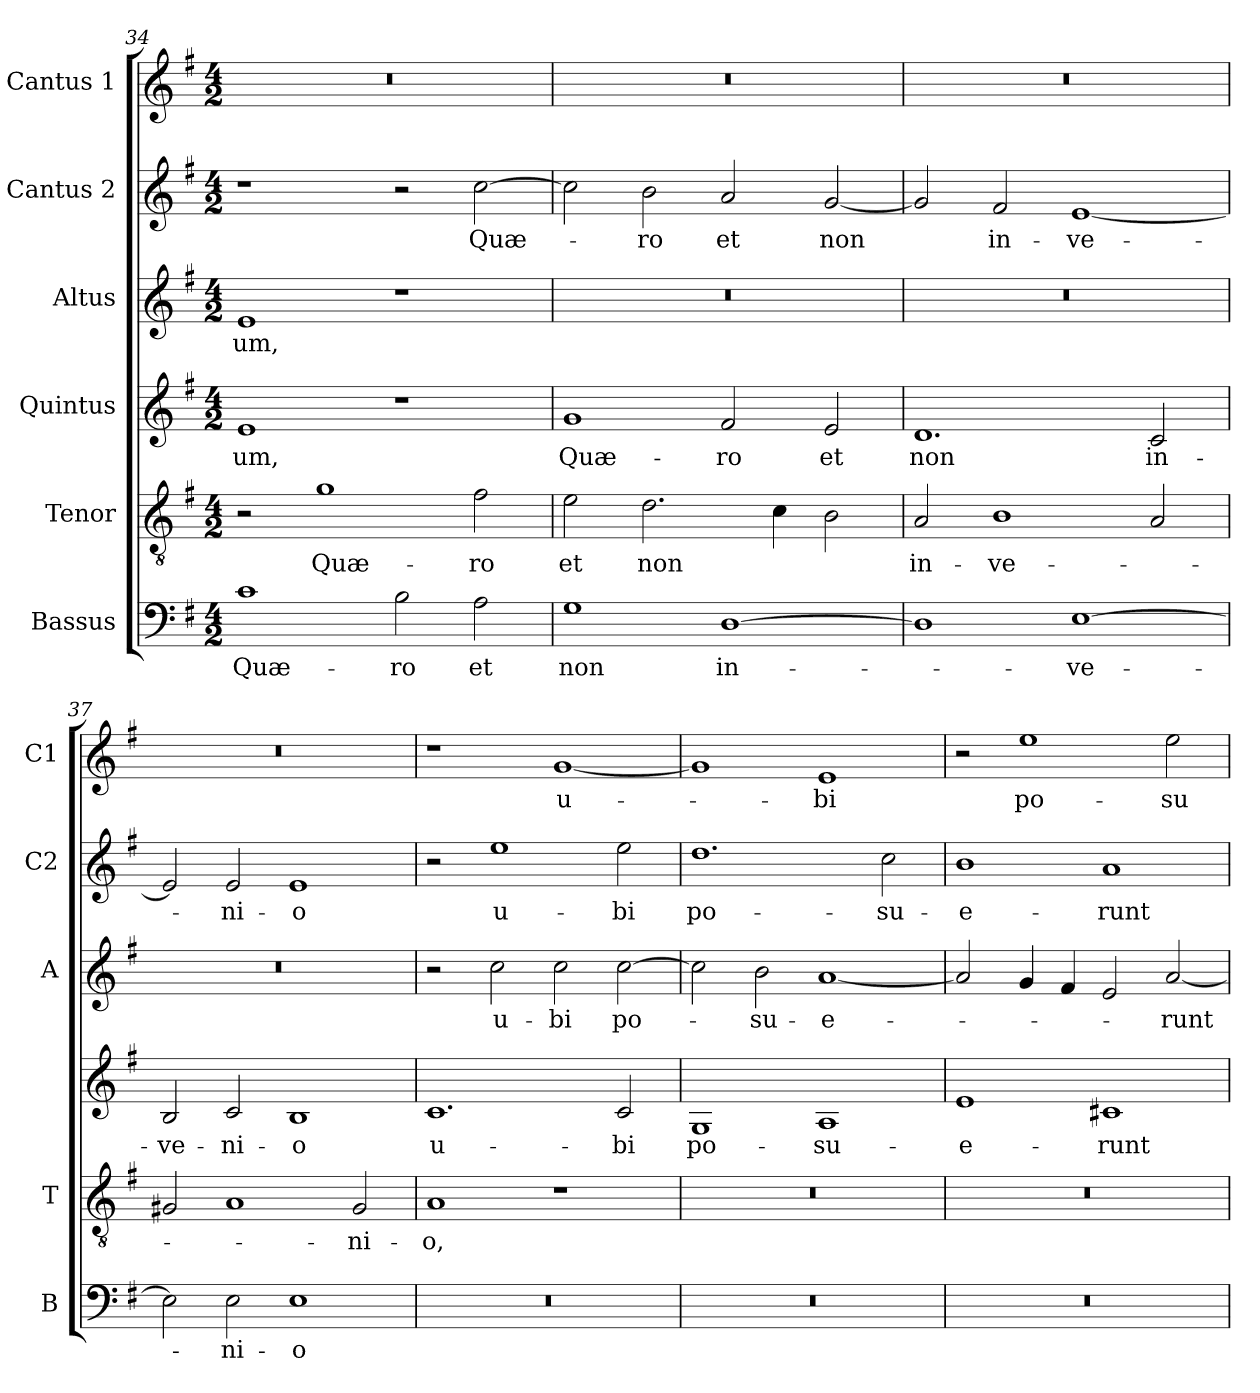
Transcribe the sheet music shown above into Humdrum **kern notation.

**kern	**text	**kern	**text	**kern	**text	**kern	**text	**kern	**text	**kern	**text
*part6	*part6	*part5	*part5	*part4	*part4	*part3	*part3	*part2	*part2	*part1	*part1
*staff6	*staff6	*staff5	*staff5	*staff4	*staff4	*staff3	*staff3	*staff2	*staff2	*staff1	*staff1
*I"Bassus	*	*I"Tenor	*	*I"Quintus	*	*I"Altus	*	*I"Cantus 2	*	*I"Cantus 1	*
*I'B	*	*I'T	*	*	*	*I'A	*	*I'C2	*	*I'C1	*
*clefF4	*	*clefGv2	*	*clefG2	*	*clefG2	*	*clefG2	*	*clefG2	*
*k[f#]	*	*k[f#]	*	*k[f#]	*	*k[f#]	*	*k[f#]	*	*k[f#]	*
*G:	*	*G:	*	*G:	*	*G:	*	*G:	*	*G:	*
*M4/2	*	*M4/2	*	*M4/2	*	*M4/2	*	*M4/2	*	*M4/2	*
=34	=34	=34	=34	=34	=34	=34	=34	=34	=34	=34	=34
!	!LO:LY:b	!	!	!	!LO:LY:b	!	!LO:LY:b	!	!	!	!
1c	Quæ-	2r	.	1e	-um,	1e	-um,	1r	.	0r	.
!	!	!	!LO:LY:b	!	!	!	!	!	!	!	!
.	.	1g	-Quæ-	.	.	.	.	.	.	.	.
!	!LO:LY:b	!	!	!	!	!	!	!	!	!	!
2B\	-ro	.	.	1r	.	1r	.	2r	.	.	.
!	!LO:LY:b	!	!LO:LY:b	!	!	!	!	!	!LO:LY:b	!	!
2A\	et	2f#\	-ro	.	.	.	.	[2cc\	Quæ-	.	.
=35	=35	=35	=35	=35	=35	=35	=35	=35	=35	=35	=35
!	!LO:LY:b	!	!LO:LY:b	!	!LO:LY:b	!	!	!	!	!	!
1G	non	2e\	et	1g	Quæ-	0r	.	2cc\]	.	0r	.
!	!	!	!LO:LY:b	!	!	!	!	!	!LO:LY:b	!	!
.	.	2.d\	non	.	.	.	.	2b\	-ro	.	.
!	!LO:LY:b	!	!	!	!LO:LY:b	!	!	!	!LO:LY:b	!	!
[1D	in-	.	.	2f#/	-ro	.	.	2a/	et	.	.
.	.	4c\	.	.	.	.	.	.	.	.	.
!	!	!	!	!	!LO:LY:b	!	!	!	!LO:LY:b	!	!
.	.	2B\	.	2e/	et	.	.	[2g/	non	.	.
=36	=36	=36	=36	=36	=36	=36	=36	=36	=36	=36	=36
!	!	!	!LO:LY:b	!	!LO:LY:b	!	!	!	!	!	!
1D]	.	2A/	in-	1.d	non	0r	.	2g/]	.	0r	.
!	!	!	!LO:LY:b	!	!	!	!	!	!LO:LY:b	!	!
.	.	1B	-ve-	.	.	.	.	2f#/	in-	.	.
!	!LO:LY:b	!	!	!	!	!	!	!	!LO:LY:b	!	!
[1E	-ve-	.	.	.	.	.	.	[1e	-ve-	.	.
!	!	!	!	!	!LO:LY:b	!	!	!	!	!	!
.	.	2A/	.	2c/	in-	.	.	.	.	.	.
=37	=37	=37	=37	=37	=37	=37	=37	=37	=37	=37	=37
!	!	!	!	!	!LO:LY:b	!	!	!	!	!	!
2E\]	.	2G#X/	.	2B/	-ve-	0r	.	2e/]	.	0r	.
!	!LO:LY:b	!	!	!	!LO:LY:b	!	!	!	!LO:LY:b	!	!
2E\	-ni-	1A	.	2c/	-ni-	.	.	2e/	-ni-	.	.
!	!LO:LY:b	!	!	!	!LO:LY:b	!	!	!	!LO:LY:b	!	!
1E	-o	.	.	1B	-o	.	.	1e	-o	.	.
!	!	!	!LO:LY:b	!	!	!	!	!	!	!	!
.	.	2G#/	-ni-	.	.	.	.	.	.	.	.
!!LO:LB:g=z
=38	=38	=38	=38	=38	=38	=38	=38	=38	=38	=38	=38
!	!	!	!LO:LY:b	!	!LO:LY:b	!	!	!	!	!	!
0r	.	1A	-o,	1.c	u-	2r	.	2r	.	1r	.
!	!	!	!	!	!	!	!LO:LY:b	!	!LO:LY:b	!	!
.	.	.	.	.	.	2cc\	u-	1ee	u-	.	.
!	!	!	!	!	!	!	!LO:LY:b	!	!	!	!LO:LY:b
.	.	1r	.	.	.	2cc\	-bi	.	.	[1g	u-
!	!	!	!	!	!LO:LY:b	!	!LO:LY:b	!	!LO:LY:b	!	!
.	.	.	.	2c/	-bi	[2cc\	po-	2ee\	-bi	.	.
=39	=39	=39	=39	=39	=39	=39	=39	=39	=39	=39	=39
!	!	!	!	!	!LO:LY:b	!	!	!	!LO:LY:b	!	!
0r	.	0r	.	1G	po-	2cc\]	.	1.dd	po-	1g]	.
!	!	!	!	!	!	!	!LO:LY:b	!	!	!	!
.	.	.	.	.	.	2b\	-su-	.	.	.	.
!	!	!	!	!	!LO:LY:b	!	!LO:LY:b	!	!	!	!LO:LY:b
.	.	.	.	1A	-su-	[1a	-e-	.	.	1e	-bi
!	!	!	!	!	!	!	!	!	!LO:LY:b	!	!
.	.	.	.	.	.	.	.	2cc\	-su-	.	.
=40	=40	=40	=40	=40	=40	=40	=40	=40	=40	=40	=40
!	!	!	!	!	!LO:LY:b	!	!	!	!LO:LY:b	!	!
0r	.	0r	.	1e	-e-	2a/]	.	1b	-e-	2r	.
!	!	!	!	!	!	!	!	!	!	!	!LO:LY:b
.	.	.	.	.	.	4g/	.	.	.	1ee	po-
.	.	.	.	.	.	4f#/	.	.	.	.	.
!	!	!	!	!	!LO:LY:b	!	!	!	!LO:LY:b	!	!
.	.	.	.	1c#X	-runt	2e/	.	1a	-runt	.	.
!	!	!	!	!	!	!	!LO:LY:b	!	!	!	!LO:LY:b
.	.	.	.	.	.	[2a/	-runt	.	.	2ee\	-su-
=	=	=	=	=	=	=	=	=	=	=	=
*-	*-	*-	*-	*-	*-	*-	*-	*-	*-	*-	*-
